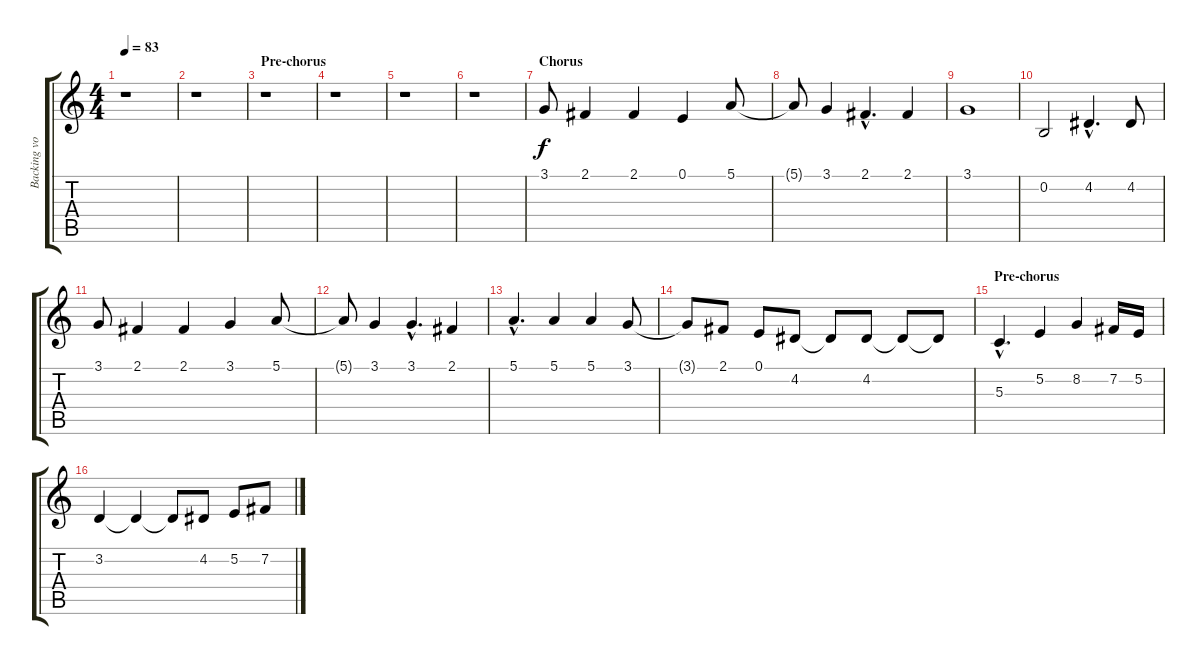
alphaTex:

\track ("Backing vocals" "Backing vo") {instrument violin}
\staff {score tabs}
\tuning (E4 B3 G3 D3 A2 E2) {hide}
\ts (4 4)
\tempo 83
\clef g2
\ks c
r.1{dy f} |
r.1 |
\section ("" "Pre-chorus")
r.1 |
r.1 |
r.1 |
r.1 |
\section ("" "Chorus")
3.1.8 2.1.4 2.1.4 0.1.4 5.1.8 |
5.1{t}.8 3.1.4 2.1{hac}.4{d} 2.1.4 |
3.1.1 |
0.2.2 4.2{hac}.4{d} 4.2.8 |
3.1.8 2.1.4 2.1.4 3.1.4 5.1.8 |
5.1{t}.8 3.1.4 3.1{hac}.4{d} 2.1.4 |
5.1{hac}.4{d} 5.1.4 5.1.4 3.1.8 |
3.1{t}.8 2.1.8 0.1.8 4.2.8 4.2{t}.8 4.2.8 4.2{t}.8 4.2{t}.8 |
\section ("" "Pre-chorus")
5.3{hac}.4{d} 5.2.4 8.2.4 7.2.16 5.2.16 |
3.2.4 3.2{t}.4 3.2{t}.8 4.2.8 5.2.8 7.2.8
